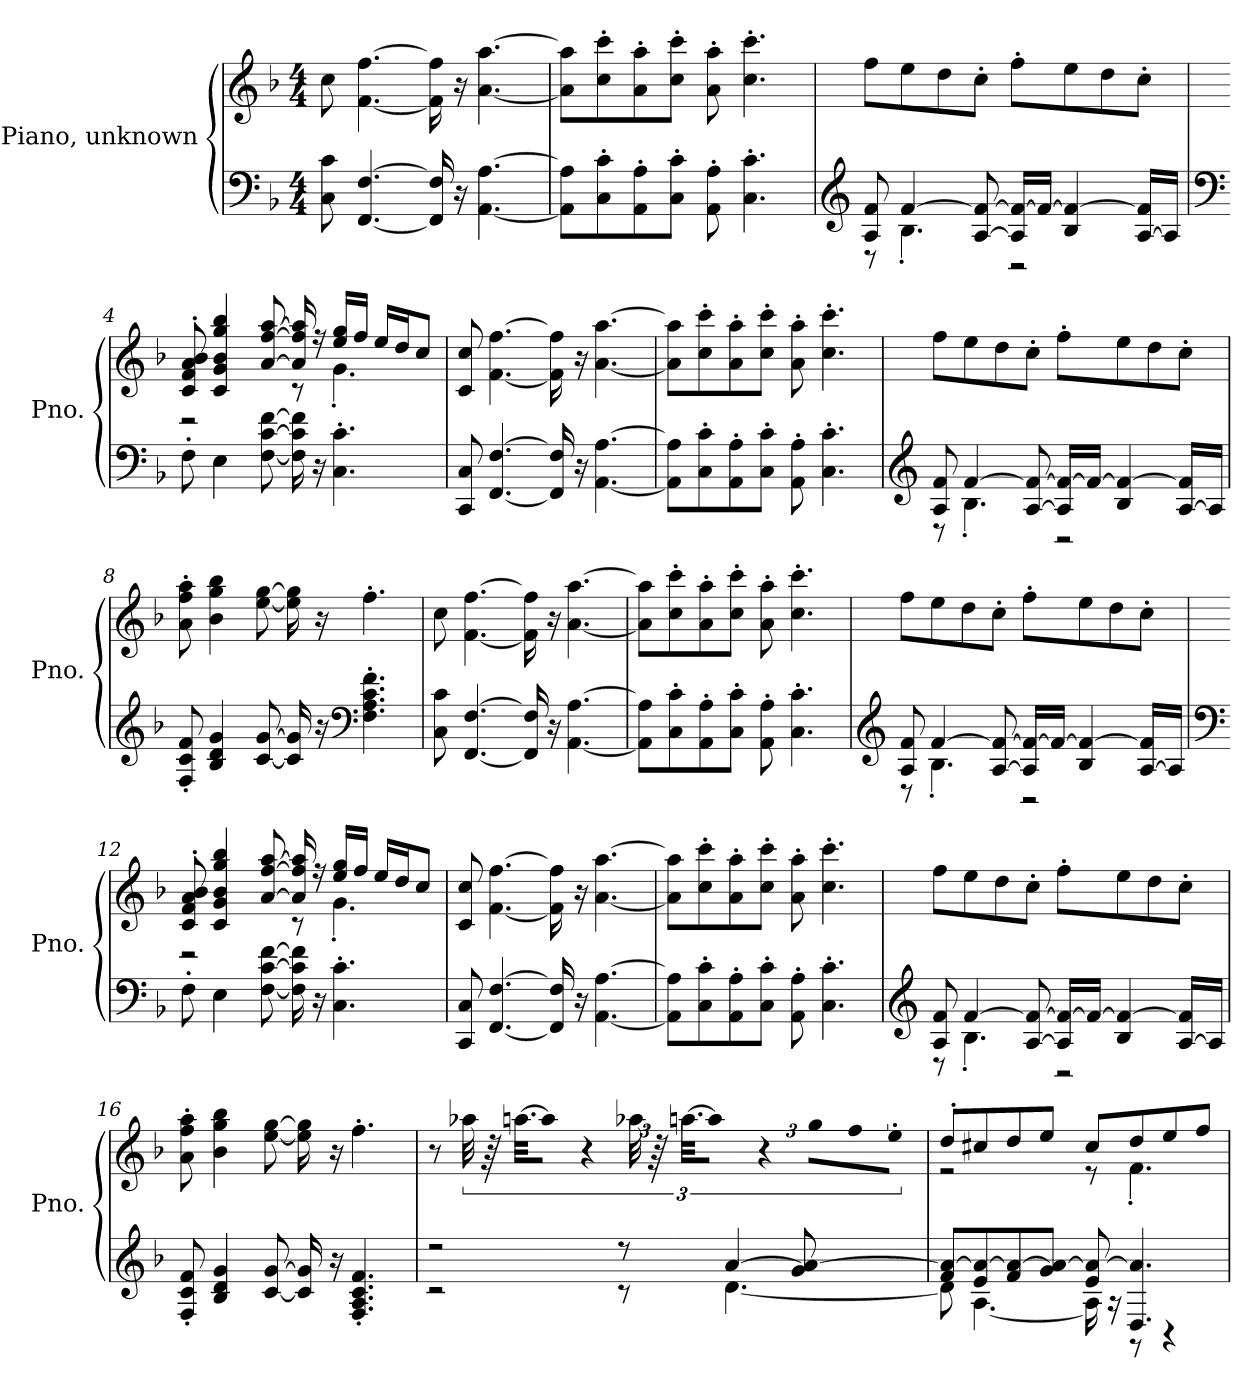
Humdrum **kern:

**kern	**kern
*part1	*part1
*staff2	*staff1
*I"Piano, unknown	*
*I'Pno.	*
*clefF4	*clefG2
*k[b-]	*k[b-]
*M4/4	*M4/4
*MM120	*MM120
=1	=1
8C\ 8c\	8cc\
[4.FF/ [4.F/	[4.f\ [4.ff\
16FF/] 16F/]	16f\] 16ff\]
16r	16r
[4.AA\ [4.A\	[4.a\ [4.aa\
=2	=2
8AA\] 8A\]L	8a\] 8aa\]L
8C\' 8c\'	8cc\' 8ccc\'
8AA\' 8A\'	8a\' 8aa\'
8C\' 8c\'J	8cc\' 8ccc\'J
8AA\' 8A\'	8a\' 8aa\'
4.C\' 4.c\'	4.cc\' 4.ccc\'
=3	=3
*clefG2	*
*^	*
8A/ 8f/	8r	8ff\L
[4f/	4.B-'\	8ee\
.	.	8dd\
[8A/ 8f/_	.	8cc'\J
16A/] 16f/_LL	2r	8ff'\L
16f/JJ_	.	.
4B-/ 4f/_	.	8ee\
.	.	8dd\
[16A/ 16f/]LL	.	8cc'\J
16A/JJ]	.	.
*v	*v	*
!!LO:LB:g=z
=4	=4
*clefF4	*
*	*^
8F'\	8c/' 8f/' 8a/' 8b-/'	2r
4E\	4c/ 4g/ 4b-/ 4gg/ 4bb-/	.
[8F\ [8c\ [8f\	[8a/ [8ff/ [8aa/	.
16F\] 16c\] 16f\]	16a/] 16ff/] 16aa/]	8r
16r	16r	.
4.C\' 4.c\'	16ee/ 16gg/LL	4.g'\
.	16ff/JJ	.
.	16ee/LL	.
.	16dd/J	.
.	8cc/J	.
*	*v	*v
=5	=5
8CC/ 8C/	8c/ 8cc/
[4.FF/ [4.F/	[4.f\ [4.ff\
16FF/] 16F/]	16f\] 16ff\]
16r	16r
[4.AA\ [4.A\	[4.a\ [4.aa\
=6	=6
8AA\] 8A\]L	8a\] 8aa\]L
8C\' 8c\'	8cc\' 8ccc\'
8AA\' 8A\'	8a\' 8aa\'
8C\' 8c\'J	8cc\' 8ccc\'J
8AA\' 8A\'	8a\' 8aa\'
4.C\' 4.c\'	4.cc\' 4.ccc\'
!!LO:LB:g=z
=7	=7
*clefG2	*
*^	*
8A/ 8f/	8r	8ff\L
[4f/	4.B-'\	8ee\
.	.	8dd\
[8A/ 8f/_	.	8cc'\J
16A/] 16f/_LL	2r	8ff'\L
16f/JJ_	.	.
4B-/ 4f/_	.	8ee\
.	.	8dd\
[16A/ 16f/]LL	.	8cc'\J
16A/JJ]	.	.
*v	*v	*
=8	=8
8F/' 8c/' 8f/'	8a\' 8ff\' 8aa\'
4B-/ 4d/ 4g/	4b-\ 4gg\ 4bb-\
[8c/ [8g/	[8ee\ [8gg\
16c/] 16g/]	16ee\] 16gg\]
16r	16r
*clefF4	*
4.F\' 4.A\' 4.c\' 4.f\'	4.ff'\
=9	=9
8C\ 8c\	8cc\
[4.FF/ [4.F/	[4.f\ [4.ff\
16FF/] 16F/]	16f\] 16ff\]
16r	16r
[4.AA\ [4.A\	[4.a\ [4.aa\
=10	=10
8AA\] 8A\]L	8a\] 8aa\]L
8C\' 8c\'	8cc\' 8ccc\'
8AA\' 8A\'	8a\' 8aa\'
8C\' 8c\'J	8cc\' 8ccc\'J
8AA\' 8A\'	8a\' 8aa\'
4.C\' 4.c\'	4.cc\' 4.ccc\'
!!LO:LB:g=z
=11	=11
*clefG2	*
*^	*
8A/ 8f/	8r	8ff\L
[4f/	4.B-'\	8ee\
.	.	8dd\
[8A/ 8f/_	.	8cc'\J
16A/] 16f/_LL	2r	8ff'\L
16f/JJ_	.	.
4B-/ 4f/_	.	8ee\
.	.	8dd\
[16A/ 16f/]LL	.	8cc'\J
16A/JJ]	.	.
*v	*v	*
=12	=12
*clefF4	*
*	*^
8F'\	8c/' 8f/' 8a/' 8b-/'	2r
4E\	4c/ 4g/ 4b-/ 4gg/ 4bb-/	.
[8F\ [8c\ [8f\	[8a/ [8ff/ [8aa/	.
16F\] 16c\] 16f\]	16a/] 16ff/] 16aa/]	8r
16r	16r	.
4.C\' 4.c\'	16ee/ 16gg/LL	4.g'\
.	16ff/JJ	.
.	16ee/LL	.
.	16dd/J	.
.	8cc/J	.
*	*v	*v
=13	=13
8CC/ 8C/	8c/ 8cc/
[4.FF/ [4.F/	[4.f\ [4.ff\
16FF/] 16F/]	16f\] 16ff\]
16r	16r
[4.AA\ [4.A\	[4.a\ [4.aa\
!!LO:LB:g=z
=14	=14
8AA\] 8A\]L	8a\] 8aa\]L
8C\' 8c\'	8cc\' 8ccc\'
8AA\' 8A\'	8a\' 8aa\'
8C\' 8c\'J	8cc\' 8ccc\'J
8AA\' 8A\'	8a\' 8aa\'
4.C\' 4.c\'	4.cc\' 4.ccc\'
=15	=15
*clefG2	*
*^	*
8A/ 8f/	8r	8ff\L
[4f/	4.B-'\	8ee\
.	.	8dd\
[8A/ 8f/_	.	8cc'\J
16A/] 16f/_LL	2r	8ff'\L
16f/JJ_	.	.
4B-/ 4f/_	.	8ee\
.	.	8dd\
[16A/ 16f/]LL	.	8cc'\J
16A/JJ]	.	.
*v	*v	*
=16	=16
8F/' 8c/' 8f/'	8a\' 8ff\' 8aa\'
4B-/ 4d/ 4g/	4b-\ 4gg\ 4bb-\
[8c/ [8g/	[8ee\ [8gg\
16c/] 16g/]	16ee\] 16gg\]
16r	16r
4.F/' 4.A/' 4.c/' 4.f/'	4.ff'\
!!LO:LB:g=z
=17	=17
*^	*
2r	2r	8r
.	.	48aa-X\
.	.	96r
.	.	[48.aan\KLL
.	.	16aa\JJ]
.	.	8r
.	.	48aa-X\
.	.	96r
.	.	[48.aan\KLL
.	.	16aa\JJ]
8r	8r	8r
[4a/	[4.d\	8gg\L
.	.	8ff\
8g/ 8a/_	.	8ee'\J
=18	=18	=18
*	*	*^
8f/ 8a/_L	8d\]	8dd'/L	2r
8e/ 8a/_	[4.A\	8cc#X/	.
8f/ 8a/_	.	8dd/	.
8g/ 8a/_J	.	8ee/J	.
8e/ 8a/_	16A\]	8cc#/L	8r
.	16r	.	.
4.D/ 4.a/]	8r	8dd/	4.f'\
.	4r	8ee/	.
.	.	8ff/J	.
*v	*v	*	*
*	*v	*v
=	=
*-	*-
